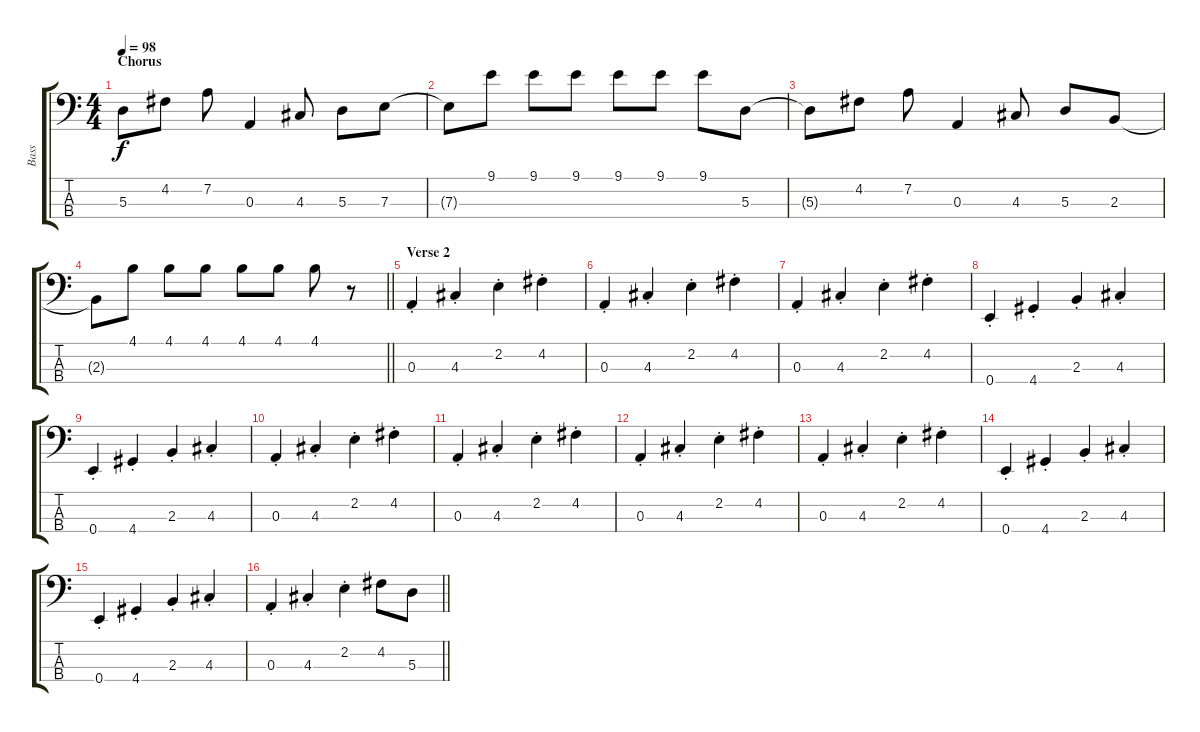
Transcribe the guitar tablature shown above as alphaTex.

\track ("Bass" "Bass") {instrument electricbassfinger}
\staff {score tabs}
\tuning (G2 D2 A1 E1) {hide}
\ts (4 4)
\section ("" "Chorus")
\tempo 98
\clef f4
\ks c
5.3{t}.8{dy f} 4.2.8 7.2.8 0.3.4 4.3.8 5.3.8 7.3.8 |
7.3{t}.8 9.1.8 9.1.8 9.1.8 9.1.8 9.1.8 9.1.8 5.3.8 |
5.3{t}.8 4.2.8 7.2.8 0.3.4 4.3.8 5.3.8 2.3.8 |
\barLineRight lightlight
2.3{t}.8 4.1.8 4.1.8 4.1.8 4.1.8 4.1.8 4.1.8 r.8 |
\section ("" "Verse 2")
0.3{st}.4 4.3{st}.4 2.2{st}.4 4.2{st}.4 |
0.3{st}.4 4.3{st}.4 2.2{st}.4 4.2{st}.4 |
0.3{st}.4 4.3{st}.4 2.2{st}.4 4.2{st}.4 |
0.4{st}.4 4.4{st}.4 2.3{st}.4 4.3{st}.4 |
0.4{st}.4 4.4{st}.4 2.3{st}.4 4.3{st}.4 |
0.3{st}.4 4.3{st}.4 2.2{st}.4 4.2{st}.4 |
0.3{st}.4 4.3{st}.4 2.2{st}.4 4.2{st}.4 |
0.3{st}.4 4.3{st}.4 2.2{st}.4 4.2{st}.4 |
0.3{st}.4 4.3{st}.4 2.2{st}.4 4.2{st}.4 |
0.4{st}.4 4.4{st}.4 2.3{st}.4 4.3{st}.4 |
0.4{st}.4 4.4{st}.4 2.3{st}.4 4.3{st}.4 |
\barLineRight lightlight
0.3{st}.4 4.3{st}.4 2.2{st}.4 4.2.8 5.3.8
